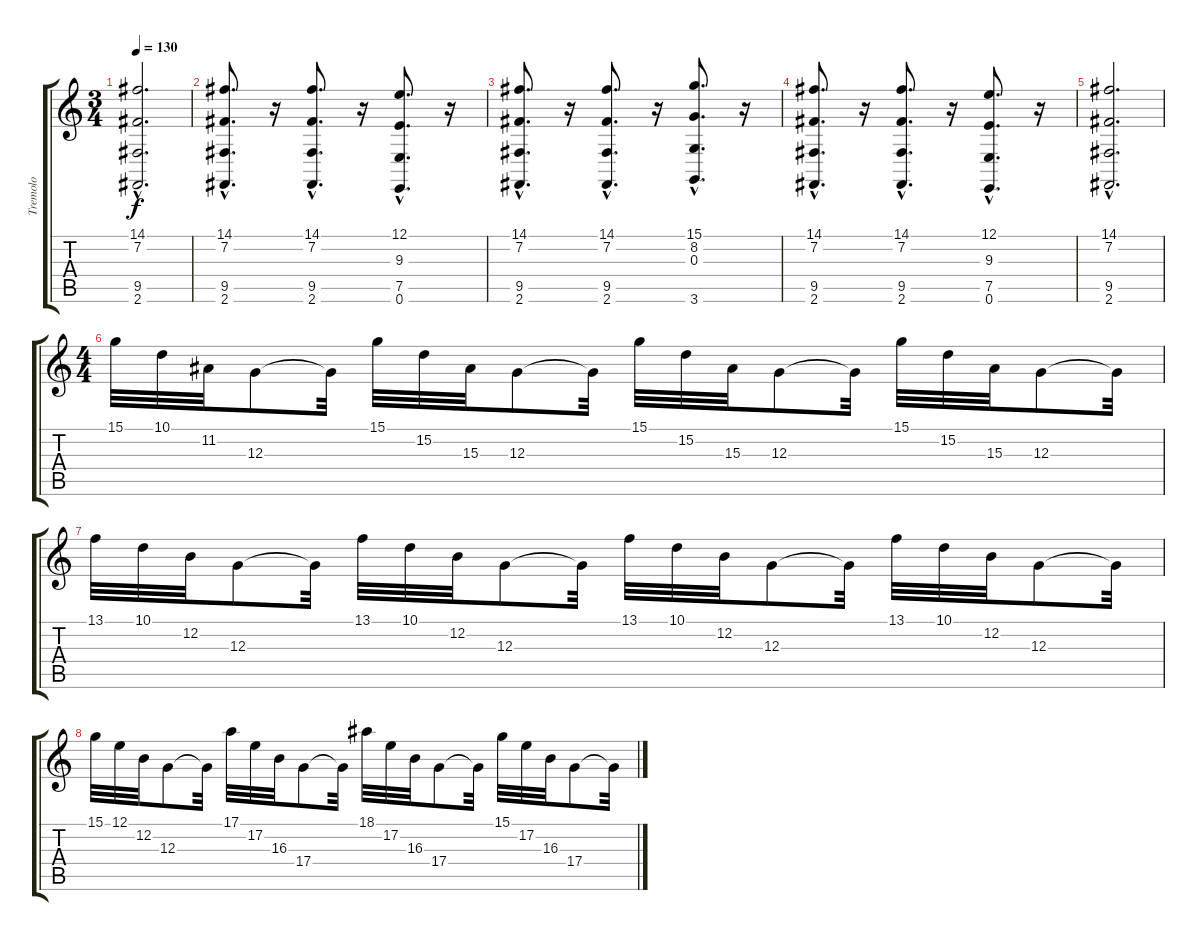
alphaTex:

\track ("Tremolo" "Tremolo") {instrument tremolostrings}
\staff {score tabs}
\tuning (E4 B3 G3 D3 A2 E2) {hide}
\ts (3 4)
\tempo 130
\clef g2
\ks c
(14.1{hac} 7.2{hac} 9.5{hac} 2.6{hac}).2{d dy f} |
(14.1{hac} 7.2{hac} 9.5{hac} 2.6{hac}).8{d} r.16 (14.1{hac} 7.2{hac} 9.5{hac} 2.6{hac}).8{d} r.16 (12.1{hac} 9.3{hac} 7.5{hac} 0.6{hac}).8{d} r.16 |
(14.1{hac} 7.2{hac} 9.5{hac} 2.6{hac}).8{d} r.16 (14.1{hac} 7.2{hac} 9.5{hac} 2.6{hac}).8{d} r.16 (15.1{hac} 8.2{hac} 0.3{hac} 3.6{hac}).8{d} r.16 |
(14.1{hac} 7.2{hac} 9.5{hac} 2.6{hac}).8{d} r.16 (14.1{hac} 7.2{hac} 9.5{hac} 2.6{hac}).8{d} r.16 (12.1{hac} 9.3{hac} 7.5{hac} 0.6{hac}).8{d} r.16 |
(14.1{hac} 7.2{hac} 9.5{hac} 2.6{hac}).2{d} |
\ts (4 4)
15.1.32 10.1.32 11.2.32 12.3.8 12.3{t}.32 15.1.32 15.2.32 15.3.32 12.3.8 12.3{t}.32 15.1.32 15.2.32 15.3.32 12.3.8 12.3{t}.32 15.1.32 15.2.32 15.3.32 12.3.8 12.3{t}.32 |
13.1.32 10.1.32 12.2.32 12.3.8 12.3{t}.32 13.1.32 10.1.32 12.2.32 12.3.8 12.3{t}.32 13.1.32 10.1.32 12.2.32 12.3.8 12.3{t}.32 13.1.32 10.1.32 12.2.32 12.3.8 12.3{t}.32 |
15.1.32 12.1.32 12.2.32 12.3.8 12.3{t}.32 17.1.32 17.2.32 16.3.32 17.4.8 17.4{t}.32 18.1.32 17.2.32 16.3.32 17.4.8 17.4{t}.32 15.1.32 17.2.32 16.3.32 17.4.8 17.4{t}.32
